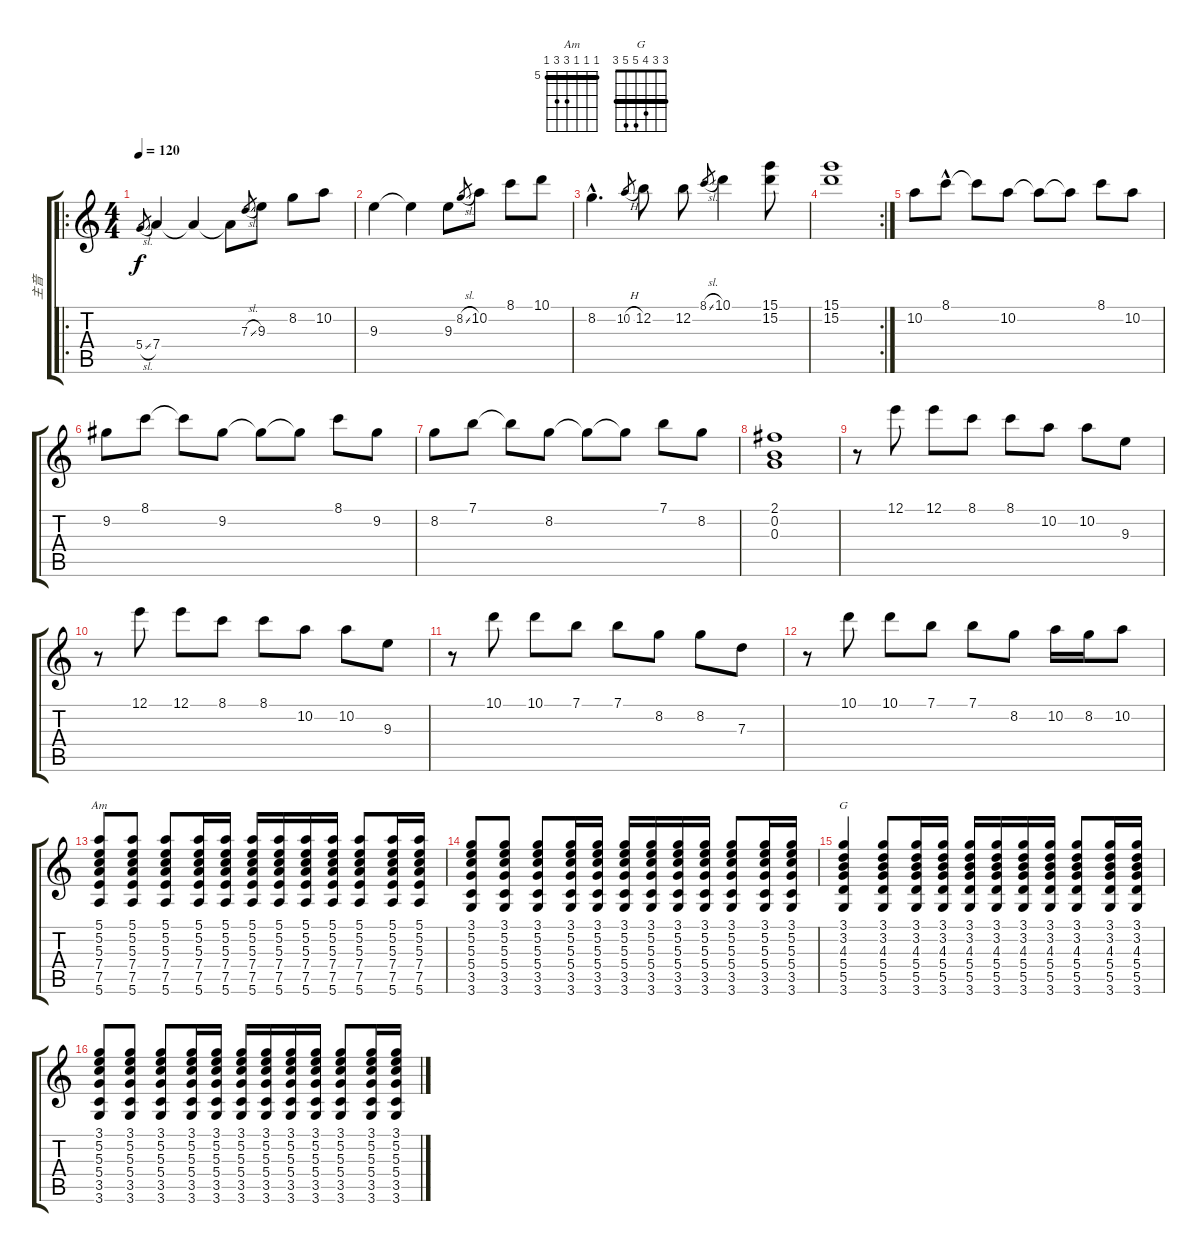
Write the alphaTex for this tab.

\track ("主音" "主音") {instrument distortionguitar}
\staff {score tabs}
\tuning (E4 B3 G3 D3 A2 E2) {hide}
\chord ("Am" 5 5 5 7 7 5) {firstfret 5 barre 5}
\chord ("G" 3 3 4 5 5 3) {barre 3}
\ro
\ts (4 4)
\tempo 120
\clef g2
\ks c
5.4{sl}.8{gr dy f} 7.4.4 7.4{t}.4 7.4{t}.8 7.3{sl}.8{gr} 9.3.8 8.2.8 10.2.8 |
9.3.4 9.3{t}.4 9.3.8 8.2{sl}.8{gr} 10.2.8 8.1.8 10.1.8 |
8.2{hac}.4{d} 10.2{h}.8{gr} 12.2.8 12.2.8 8.1{sl}.8{gr} 10.1.4 (15.1 15.2).8 |
\rc 2
(15.1 15.2).1 |
10.2.8 8.1{hac}.8 8.1{t}.8 10.2.8 10.2{t}.8 10.2{t}.8 8.1.8 10.2.8 |
9.2.8 8.1.8 8.1{t}.8 9.2.8 9.2{t}.8 9.2{t}.8 8.1.8 9.2.8 |
8.2.8 7.1.8 7.1{t}.8 8.2.8 8.2{t}.8 8.2{t}.8 7.1.8 8.2.8 |
(2.1 0.2 0.3).1 |
r.8 12.1.8 12.1.8 8.1.8 8.1.8 10.2.8 10.2.8 9.3.8 |
r.8 12.1.8 12.1.8 8.1.8 8.1.8 10.2.8 10.2.8 9.3.8 |
r.8 10.1.8 10.1.8 7.1.8 7.1.8 8.2.8 8.2.8 7.3.8 |
r.8 10.1.8 10.1.8 7.1.8 7.1.8 8.2.8 10.2.16 8.2.16 10.2.8 |
(5.1 5.2 5.3 7.4 7.5 5.6).8{ch "Am"} (5.1 5.2 5.3 7.4 7.5 5.6).8 (5.1 5.2 5.3 7.4 7.5 5.6).8 (5.1 5.2 5.3 7.4 7.5 5.6).16 (5.1 5.2 5.3 7.4 7.5 5.6).16 (5.1 5.2 5.3 7.4 7.5 5.6).16 (5.1 5.2 5.3 7.4 7.5 5.6).16 (5.1 5.2 5.3 7.4 7.5 5.6).16 (5.1 5.2 5.3 7.4 7.5 5.6).16 (5.1 5.2 5.3 7.4 7.5 5.6).8 (5.1 5.2 5.3 7.4 7.5 5.6).16 (5.1 5.2 5.3 7.4 7.5 5.6).16 |
(3.1 5.2 5.3 5.4 3.5 3.6).8 (3.1 5.2 5.3 5.4 3.5 3.6).8 (3.1 5.2 5.3 5.4 3.5 3.6).8 (3.1 5.2 5.3 5.4 3.5 3.6).16 (3.1 5.2 5.3 5.4 3.5 3.6).16 (3.1 5.2 5.3 5.4 3.5 3.6).16 (3.1 5.2 5.3 5.4 3.5 3.6).16 (3.1 5.2 5.3 5.4 3.5 3.6).16 (3.1 5.2 5.3 5.4 3.5 3.6).16 (3.1 5.2 5.3 5.4 3.5 3.6).8 (3.1 5.2 5.3 5.4 3.5 3.6).16 (3.1 5.2 5.3 5.4 3.5 3.6).16 |
(3.1 3.2 4.3 5.4 5.5 3.6).4{ch "G"} (3.1 3.2 4.3 5.4 5.5 3.6).8 (3.1 3.2 4.3 5.4 5.5 3.6).16 (3.1 3.2 4.3 5.4 5.5 3.6).16 (3.1 3.2 4.3 5.4 5.5 3.6).16 (3.1 3.2 4.3 5.4 5.5 3.6).16 (3.1 3.2 4.3 5.4 5.5 3.6).16 (3.1 3.2 4.3 5.4 5.5 3.6).16 (3.1 3.2 4.3 5.4 5.5 3.6).8 (3.1 3.2 4.3 5.4 5.5 3.6).16 (3.1 3.2 4.3 5.4 5.5 3.6).16 |
(3.1 5.2 5.3 5.4 3.5 3.6).8 (3.1 5.2 5.3 5.4 3.5 3.6).8 (3.1 5.2 5.3 5.4 3.5 3.6).8 (3.1 5.2 5.3 5.4 3.5 3.6).16 (3.1 5.2 5.3 5.4 3.5 3.6).16 (3.1 5.2 5.3 5.4 3.5 3.6).16 (3.1 5.2 5.3 5.4 3.5 3.6).16 (3.1 5.2 5.3 5.4 3.5 3.6).16 (3.1 5.2 5.3 5.4 3.5 3.6).16 (3.1 5.2 5.3 5.4 3.5 3.6).8 (3.1 5.2 5.3 5.4 3.5 3.6).16 (3.1 5.2 5.3 5.4 3.5 3.6).16
